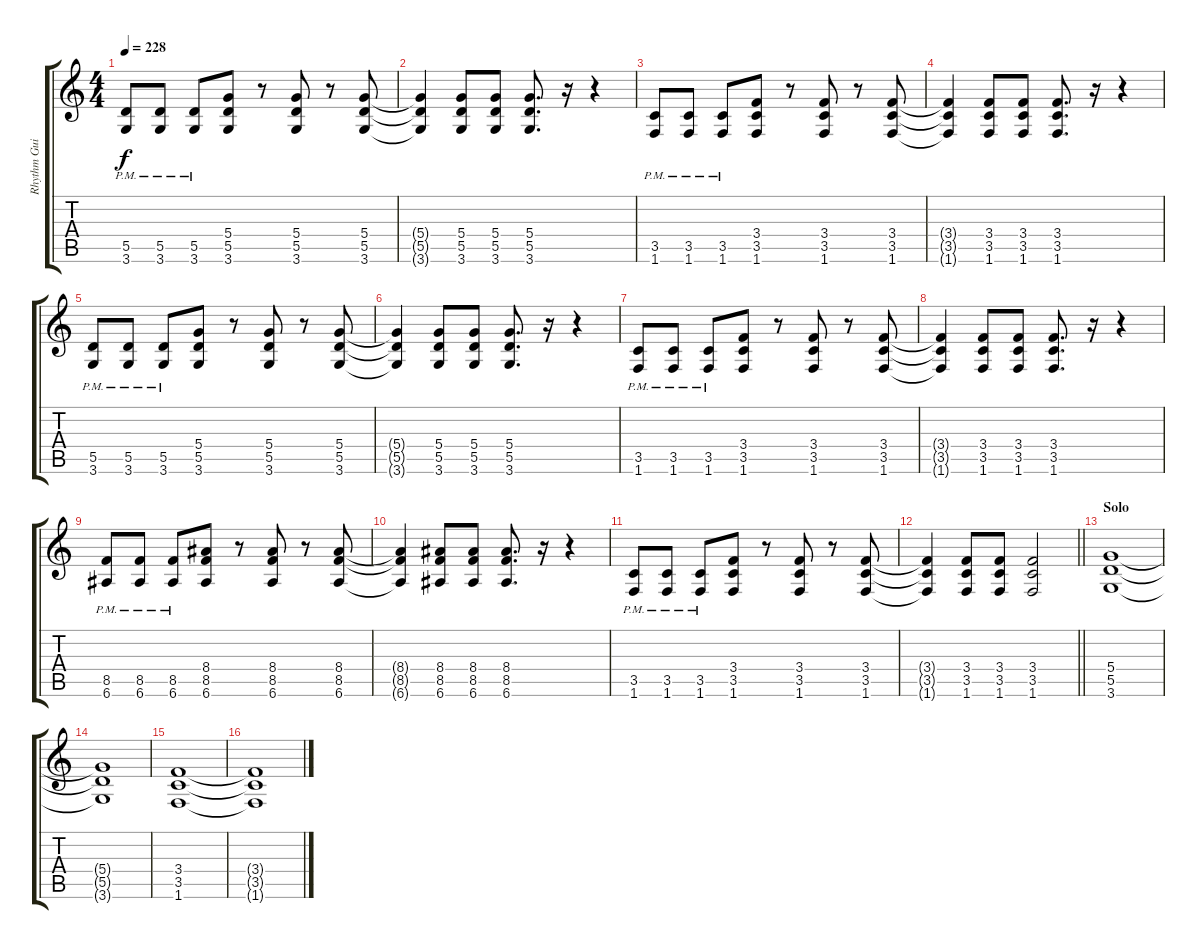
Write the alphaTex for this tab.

\track ("Rhythm Guitar II" "Rhythm Gui") {instrument overdrivenguitar}
\staff {score tabs}
\tuning (E4 B3 G3 D3 A2 E2) {hide}
\ts (4 4)
\tempo 228
\clef g2
\ks c
(5.5{pm} 3.6{pm}).8{dy f} (5.5{pm} 3.6{pm}).8 (5.5{pm} 3.6{pm}).8 (5.4 5.5 3.6).8 r.8 (5.4 5.5 3.6).8 r.8 (5.4 5.5 3.6).8 |
(5.4{t} 5.5{t} 3.6{t}).4 (5.4 5.5 3.6).8 (5.4 5.5 3.6).8 (5.4 5.5 3.6).8{d} r.16 r.4 |
(3.5{pm} 1.6{pm}).8 (3.5{pm} 1.6{pm}).8 (3.5{pm} 1.6{pm}).8 (3.4 3.5 1.6).8 r.8 (3.4 3.5 1.6).8 r.8 (3.4 3.5 1.6).8 |
(3.4{t} 3.5{t} 1.6{t}).4 (3.4 3.5 1.6).8 (3.4 3.5 1.6).8 (3.4 3.5 1.6).8{d} r.16 r.4 |
(5.5{pm} 3.6{pm}).8 (5.5{pm} 3.6{pm}).8 (5.5{pm} 3.6{pm}).8 (5.4 5.5 3.6).8 r.8 (5.4 5.5 3.6).8 r.8 (5.4 5.5 3.6).8 |
(5.4{t} 5.5{t} 3.6{t}).4 (5.4 5.5 3.6).8 (5.4 5.5 3.6).8 (5.4 5.5 3.6).8{d} r.16 r.4 |
(3.5{pm} 1.6{pm}).8 (3.5{pm} 1.6{pm}).8 (3.5{pm} 1.6{pm}).8 (3.4 3.5 1.6).8 r.8 (3.4 3.5 1.6).8 r.8 (3.4 3.5 1.6).8 |
(3.4{t} 3.5{t} 1.6{t}).4 (3.4 3.5 1.6).8 (3.4 3.5 1.6).8 (3.4 3.5 1.6).8{d} r.16 r.4 |
(8.5{pm} 6.6{pm}).8 (8.5{pm} 6.6{pm}).8 (8.5{pm} 6.6{pm}).8 (8.4 8.5 6.6).8 r.8 (8.4 8.5 6.6).8 r.8 (8.4 8.5 6.6).8 |
(8.4{t} 8.5{t} 6.6{t}).4 (8.4 8.5 6.6).8 (8.4 8.5 6.6).8 (8.4 8.5 6.6).8{d} r.16 r.4 |
(3.5{pm} 1.6{pm}).8 (3.5{pm} 1.6{pm}).8 (3.5{pm} 1.6{pm}).8 (3.4 3.5 1.6).8 r.8 (3.4 3.5 1.6).8 r.8 (3.4 3.5 1.6).8 |
\barLineRight lightlight
(3.4{t} 3.5{t} 1.6{t}).4 (3.4 3.5 1.6).8 (3.4 3.5 1.6).8 (3.4 3.5 1.6).2 |
\section ("" "Solo")
(5.4 5.5 3.6).1 |
(5.4{t} 5.5{t} 3.6{t}).1 |
(3.4 3.5 1.6).1 |
(3.4{t} 3.5{t} 1.6{t}).1
